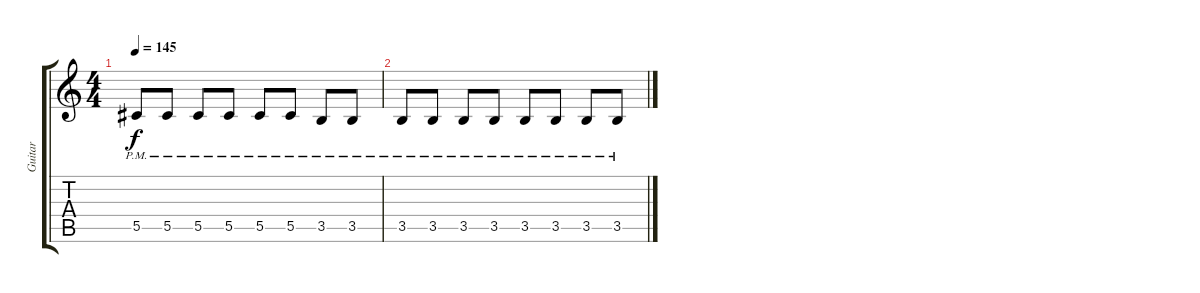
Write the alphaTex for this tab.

\track ("Guitar" "Guitar") {instrument distortionguitar}
\staff {score tabs}
\tuning (Eb4 Bb3 Gb3 Db3 Ab2 Eb2) {hide}
\ts (4 4)
\tempo 145
\clef g2
\ks c
5.5{pm}.8{dy f} 5.5{pm}.8 5.5{pm}.8 5.5{pm}.8 5.5{pm}.8 5.5{pm}.8 3.5{pm}.8 3.5{pm}.8 |
3.5{pm}.8 3.5{pm}.8 3.5{pm}.8 3.5{pm}.8 3.5{pm}.8 3.5{pm}.8 3.5{pm}.8 3.5{pm}.8
